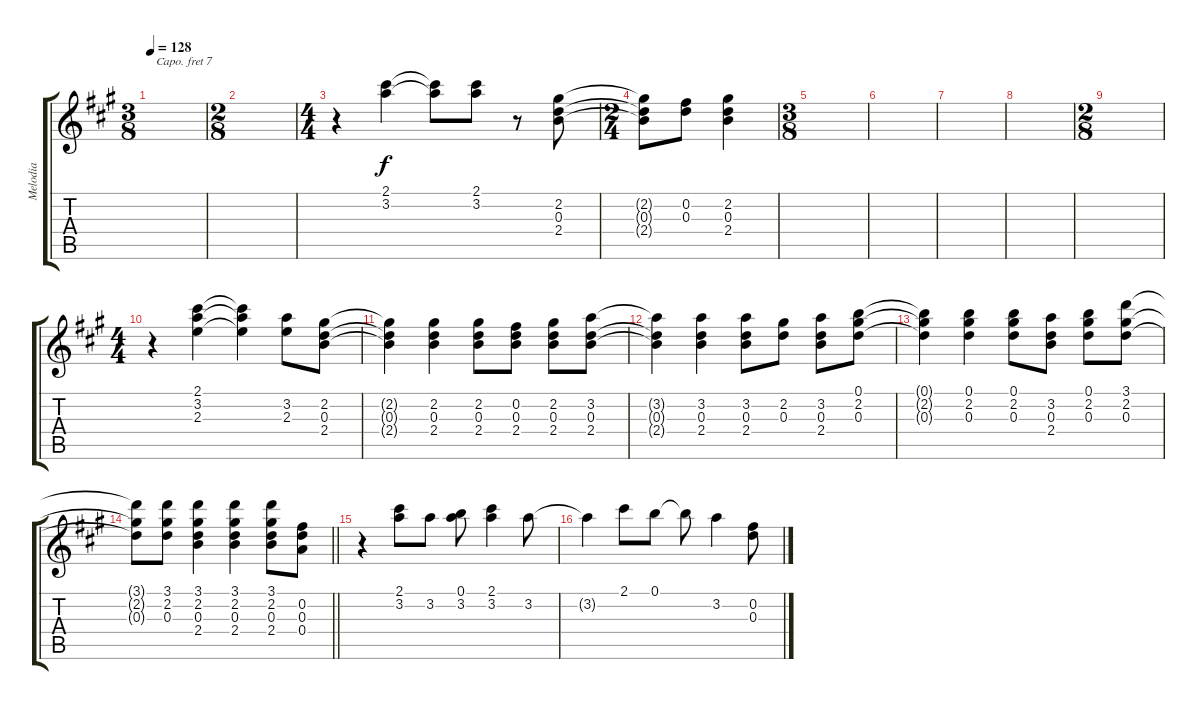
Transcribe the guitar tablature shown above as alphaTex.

\track ("Melodia " "Melodia ") {instrument acousticguitarsteel}
\staff {score tabs}
\capo 7
\tuning (E4 B3 G3 D3 A2 E2) {hide}
\ts (3 8)
\tempo 128
\clef g2
\ks a
|
\ts (2 8)
|
\ts (4 4)
r.4 (2.1 3.2).4 (2.1{t} 3.2{t}).8 (2.1 3.2).8 r.8 (2.2 0.3 2.4).8 |
\ts (2 4)
(2.2{t} 0.3{t} 2.4{t}).8 (0.2 0.3).8 (2.2 0.3 2.4).4 |
\ts (3 8)
|
|
|
|
\ts (2 8)
|
\ts (4 4)
r.4 (2.1 3.2 2.3).4 (2.1{t} 3.2{t} 2.3{t}).4 (3.2 2.3).8 (2.2 0.3 2.4).8 |
(2.2{t} 0.3{t} 2.4{t}).4 (2.2 0.3 2.4).4 (2.2 0.3 2.4).8 (0.2 0.3 2.4).8 (2.2 0.3 2.4).8 (3.2 0.3 2.4).8 |
(3.2{t} 0.3{t} 2.4{t}).4 (3.2 0.3 2.4).4 (3.2 0.3 2.4).8 (2.2 0.3).8 (3.2 0.3 2.4).8 (0.1 2.2 0.3).8 |
(0.1{t} 2.2{t} 0.3{t}).4 (0.1 2.2 0.3).4 (0.1 2.2 0.3).8 (3.2 0.3 2.4).8 (0.1 2.2 0.3).8 (3.1 2.2 0.3).8 |
\barLineRight lightlight
(3.1{t} 2.2{t} 0.3{t}).8 (3.1 2.2 0.3).8 (3.1 2.2 0.3 2.4).4 (3.1 2.2 0.3 2.4).4 (3.1 2.2 0.3 2.4).8 (0.2 0.3 0.4).8 |
r.4 (2.1 3.2).8 3.2.8 (0.1 3.2).8 (2.1 3.2).4 3.2.8 |
3.2{t}.4 2.1.8 0.1.8 0.1{t}.8 3.2.4 (0.2 0.3).8
